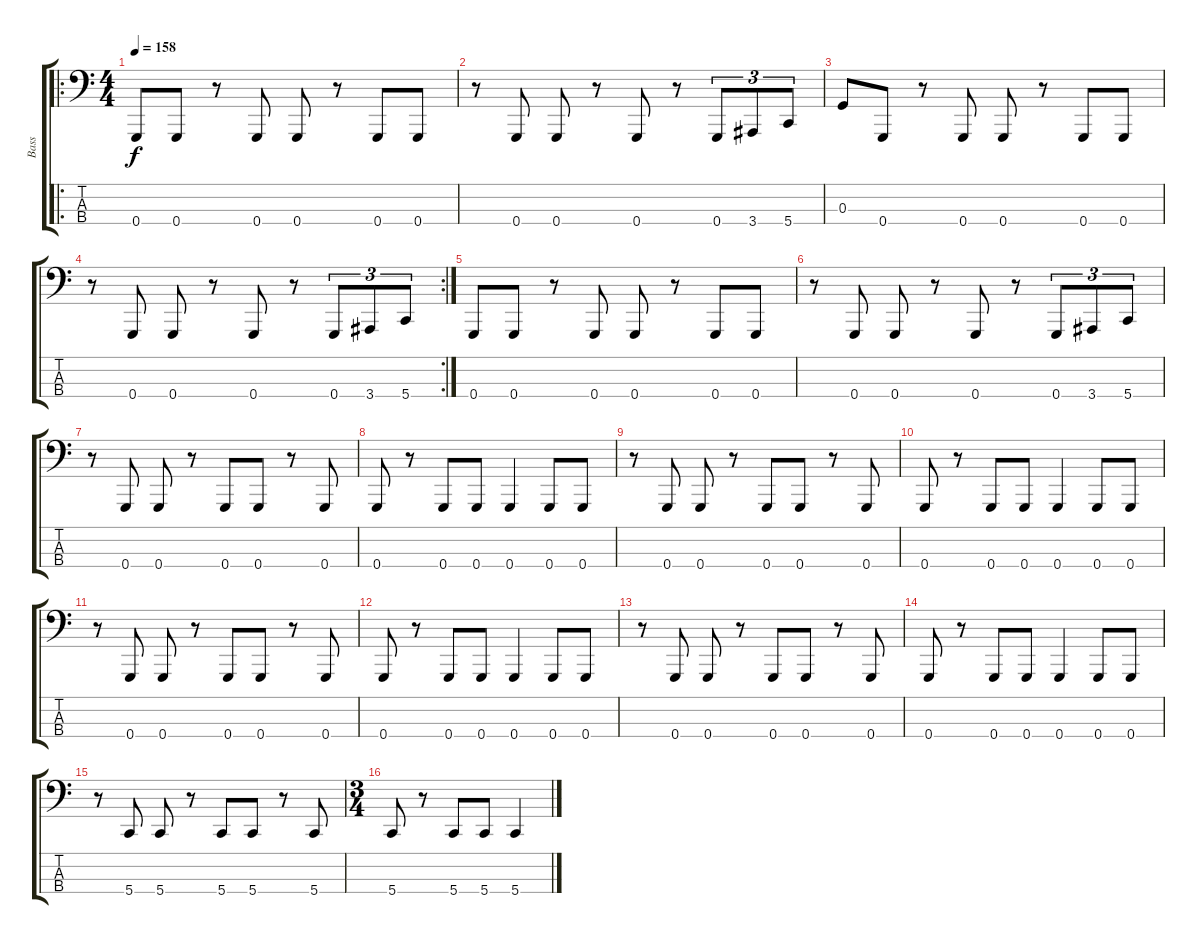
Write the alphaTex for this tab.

\track ("Bass" "Bass") {instrument electricbassfinger}
\staff {score tabs}
\tuning (F2 C2 G1 G0) {hide}
\ro
\ts (4 4)
\tempo 158
\clef f4
\ks c
0.4.8{dy f} 0.4.8 r.8 0.4.8 0.4.8 r.8 0.4.8 0.4.8 |
r.8 0.4.8 0.4.8 r.8 0.4.8 r.8 0.4.8{tu (3 2)} 3.4.8{tu (3 2)} 5.4.8{tu (3 2)} |
0.3.8 0.4.8 r.8 0.4.8 0.4.8 r.8 0.4.8 0.4.8 |
\rc 2
r.8 0.4.8 0.4.8 r.8 0.4.8 r.8 0.4.8{tu (3 2)} 3.4.8{tu (3 2)} 5.4.8{tu (3 2)} |
0.4.8 0.4.8 r.8 0.4.8 0.4.8 r.8 0.4.8 0.4.8 |
r.8 0.4.8 0.4.8 r.8 0.4.8 r.8 0.4.8{tu (3 2)} 3.4.8{tu (3 2)} 5.4.8{tu (3 2)} |
r.8 0.4.8 0.4.8 r.8 0.4.8 0.4.8 r.8 0.4.8 |
0.4.8 r.8 0.4.8 0.4.8 0.4.4 0.4.8 0.4.8 |
r.8 0.4.8 0.4.8 r.8 0.4.8 0.4.8 r.8 0.4.8 |
0.4.8 r.8 0.4.8 0.4.8 0.4.4 0.4.8 0.4.8 |
r.8 0.4.8 0.4.8 r.8 0.4.8 0.4.8 r.8 0.4.8 |
0.4.8 r.8 0.4.8 0.4.8 0.4.4 0.4.8 0.4.8 |
r.8 0.4.8 0.4.8 r.8 0.4.8 0.4.8 r.8 0.4.8 |
0.4.8 r.8 0.4.8 0.4.8 0.4.4 0.4.8 0.4.8 |
r.8 5.4.8 5.4.8 r.8 5.4.8 5.4.8 r.8 5.4.8 |
\ts (3 4)
5.4.8 r.8 5.4.8 5.4.8 5.4.4
